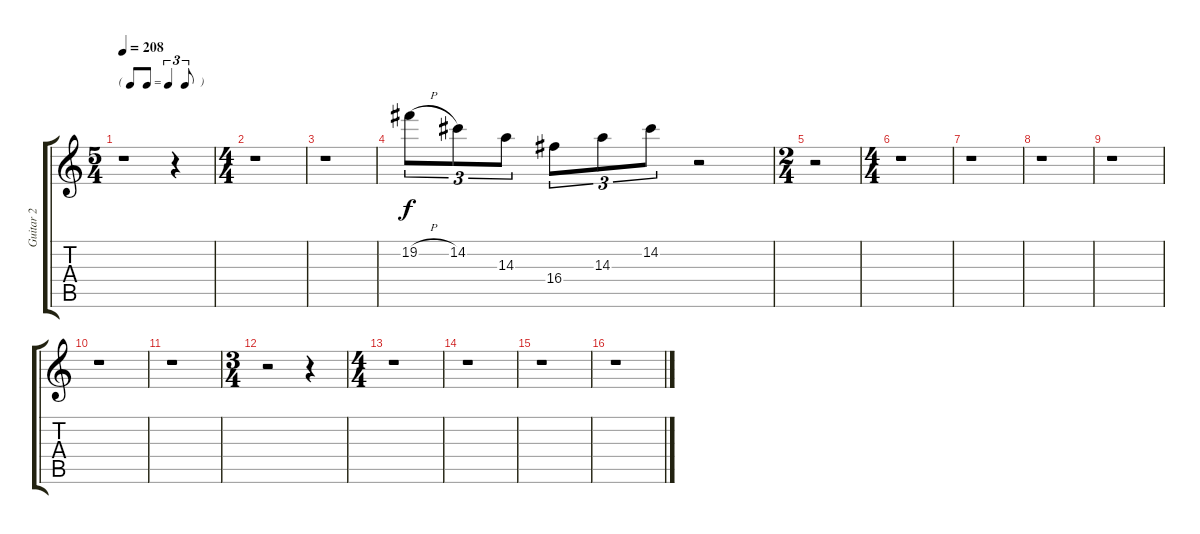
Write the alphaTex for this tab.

\track ("Guitar 2" "Guitar 2") {instrument distortionguitar}
\staff {score tabs}
\tuning (E4 B3 G3 D3 A2 E2) {hide}
\ts (5 4)
\tf triplet8th
\tempo 208
\clef g2
\ks c
r.1{dy f} r.4 |
\ts (4 4)
r.1 |
r.1 |
19.2{h}.8{tu (3 2)} 14.2.8{tu (3 2)} 14.3.8{tu (3 2)} 16.4.8{tu (3 2)} 14.3.8{tu (3 2)} 14.2.8{tu (3 2)} r.2 |
\ts (2 4)
r.2 |
\ts (4 4)
r.1 |
r.1 |
r.1 |
r.1 |
r.1 |
r.1 |
\ts (3 4)
r.2 r.4 |
\ts (4 4)
r.1 |
r.1 |
r.1 |
r.1
